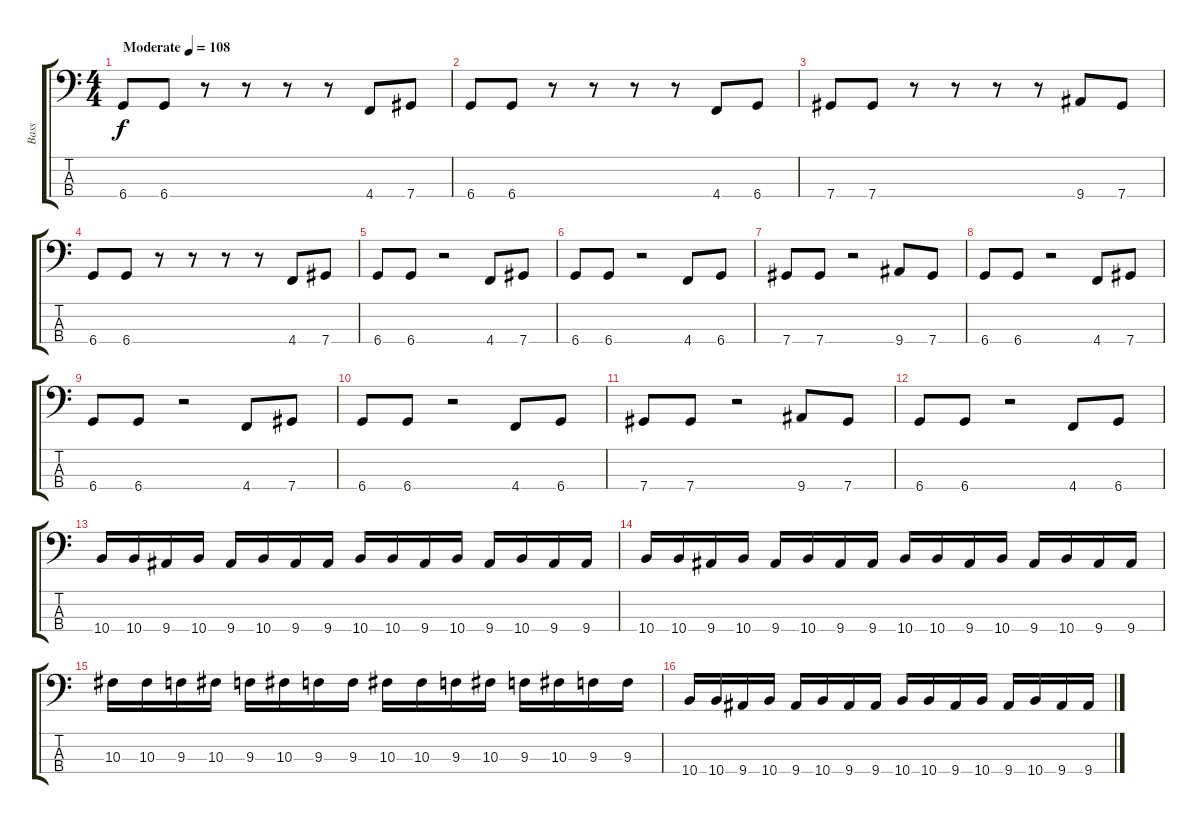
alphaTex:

\track ("Bass" "Bass") {instrument electricbassfinger}
\staff {score tabs}
\tuning (Gb2 Db2 Ab1 Db1) {hide}
\ts (4 4)
\tempo (108 "Moderate")
\clef f4
\ks c
6.4.8{dy f instrument electricbassfinger} 6.4.8 r.8 r.8 r.8 r.8 4.4.8 7.4.8 |
6.4.8 6.4.8 r.8 r.8 r.8 r.8 4.4.8 6.4.8 |
7.4.8 7.4.8 r.8 r.8 r.8 r.8 9.4.8 7.4.8 |
6.4.8 6.4.8 r.8 r.8 r.8 r.8 4.4.8 7.4.8 |
6.4.8 6.4.8 r.2 4.4.8 7.4.8 |
6.4.8 6.4.8 r.2 4.4.8 6.4.8 |
7.4.8 7.4.8 r.2 9.4.8 7.4.8 |
6.4.8 6.4.8 r.2 4.4.8 7.4.8 |
6.4.8 6.4.8 r.2 4.4.8 7.4.8 |
6.4.8 6.4.8 r.2 4.4.8 6.4.8 |
7.4.8 7.4.8 r.2 9.4.8 7.4.8 |
6.4.8 6.4.8 r.2 4.4.8 6.4.8 |
10.4.16 10.4.16 9.4.16 10.4.16 9.4.16 10.4.16 9.4.16 9.4.16 10.4.16 10.4.16 9.4.16 10.4.16 9.4.16 10.4.16 9.4.16 9.4.16 |
10.4.16 10.4.16 9.4.16 10.4.16 9.4.16 10.4.16 9.4.16 9.4.16 10.4.16 10.4.16 9.4.16 10.4.16 9.4.16 10.4.16 9.4.16 9.4.16 |
10.3.16 10.3.16 9.3.16 10.3.16 9.3.16 10.3.16 9.3.16 9.3.16 10.3.16 10.3.16 9.3.16 10.3.16 9.3.16 10.3.16 9.3.16 9.3.16 |
10.4.16 10.4.16 9.4.16 10.4.16 9.4.16 10.4.16 9.4.16 9.4.16 10.4.16 10.4.16 9.4.16 10.4.16 9.4.16 10.4.16 9.4.16 9.4.16
